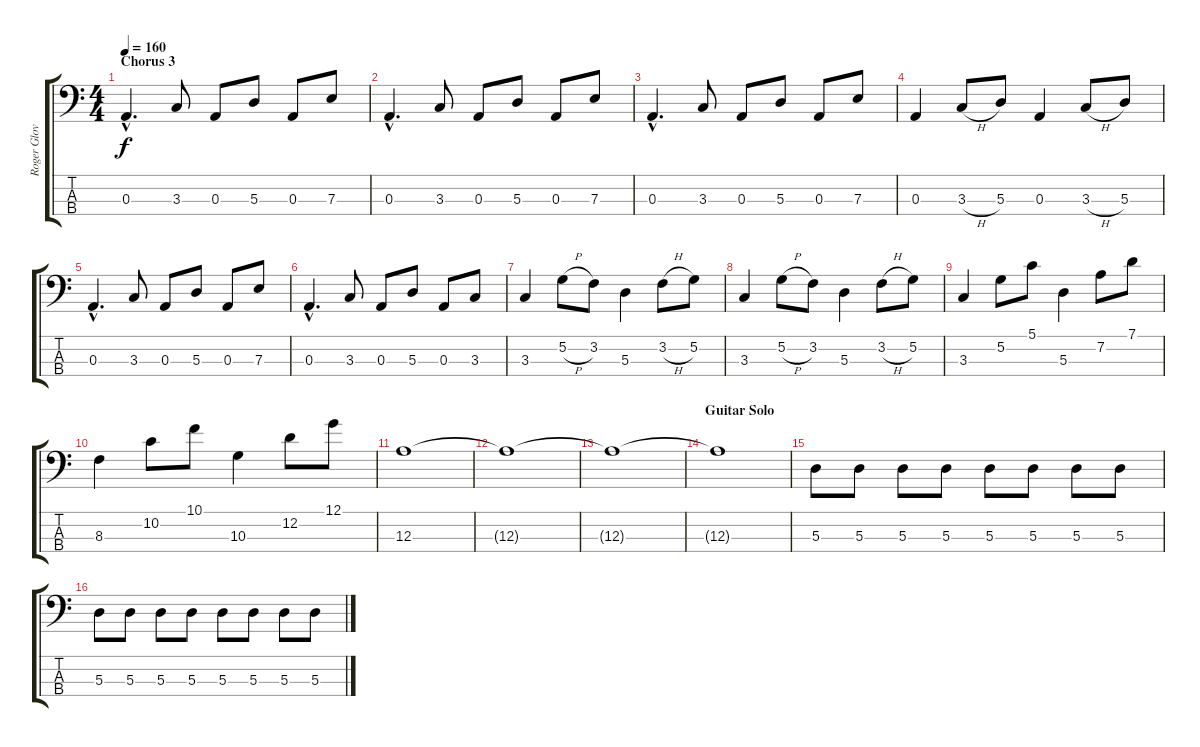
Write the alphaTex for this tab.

\track ("Roger Glover" "Roger Glov") {instrument electricbasspick}
\staff {score tabs}
\tuning (G2 D2 A1 E1) {hide}
\ts (4 4)
\section ("" "Chorus 3")
\tempo 160
\clef f4
\ks c
0.3{hac}.4{d dy f} 3.3.8 0.3.8 5.3.8 0.3.8 7.3.8 |
0.3{hac}.4{d} 3.3.8 0.3.8 5.3.8 0.3.8 7.3.8 |
0.3{hac}.4{d} 3.3.8 0.3.8 5.3.8 0.3.8 7.3.8 |
0.3.4 3.3{h}.8 5.3.8 0.3.4 3.3{h}.8 5.3.8 |
0.3{hac}.4{d} 3.3.8 0.3.8 5.3.8 0.3.8 7.3.8 |
0.3{hac}.4{d} 3.3.8 0.3.8 5.3.8 0.3.8 3.3.8 |
3.3.4 5.2{h}.8 3.2.8 5.3.4 3.2{h}.8 5.2.8 |
3.3.4 5.2{h}.8 3.2.8 5.3.4 3.2{h}.8 5.2.8 |
3.3.4 5.2.8 5.1.8 5.3.4 7.2.8 7.1.8 |
8.3.4 10.2.8 10.1.8 10.3.4 12.2.8 12.1.8 |
12.3.1 |
12.3{t}.1 |
12.3{t}.1 |
\section ("" "Guitar Solo")
12.3{t}.1 |
5.3.8 5.3.8 5.3.8 5.3.8 5.3.8 5.3.8 5.3.8 5.3.8 |
5.3.8 5.3.8 5.3.8 5.3.8 5.3.8 5.3.8 5.3.8 5.3.8
